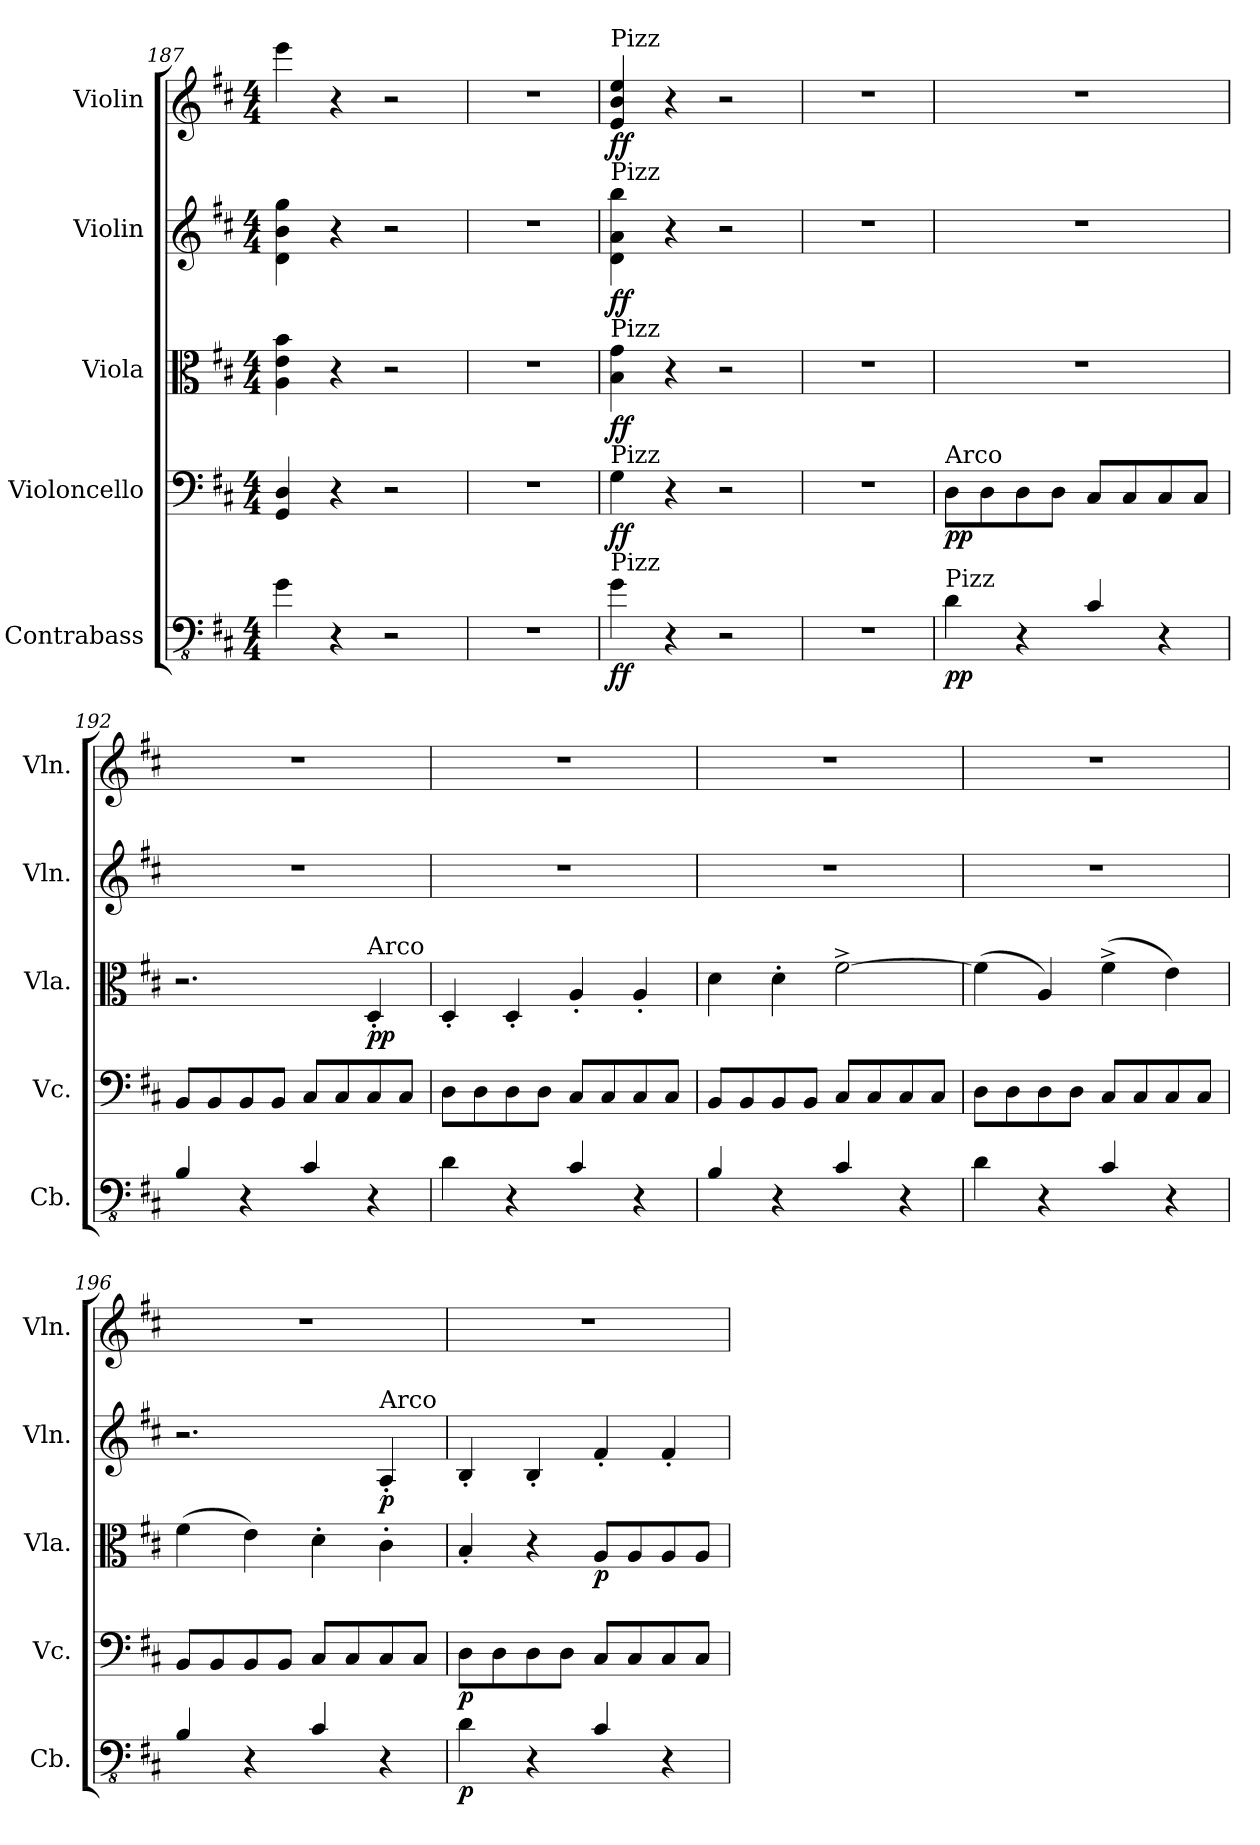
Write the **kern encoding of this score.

**kern	**dynam	**kern	**dynam	**kern	**dynam	**kern	**dynam	**kern	**dynam
*part5	*part5	*part4	*part4	*part3	*part3	*part2	*part2	*part1	*part1
*staff5	*staff5	*staff4	*staff4	*staff3	*staff3	*staff2	*staff2	*staff1	*staff1
*I"Contrabass	*	*I"Violoncello	*	*I"Viola	*	*I"Violin	*	*I"Violin	*
*I'Cb.	*	*I'Vc.	*	*I'Vla.	*	*I'Vln.	*	*I'Vln.	*
*clefFv4	*	*clefF4	*	*clefC3	*	*clefG2	*	*clefG2	*
*ITrd7c12	*	*	*	*	*	*	*	*	*
*k[f#c#]	*	*k[f#c#]	*	*k[f#c#]	*	*k[f#c#]	*	*k[f#c#]	*
*M4/4	*	*M4/4	*	*M4/4	*	*M4/4	*	*M4/4	*
=187	=187	=187	=187	=187	=187	=187	=187	=187	=187
4GG\	.	4GG/ 4D/	.	4A\ 4e\ 4b\	.	4d\ 4b\ 4gg\	.	4eee\	.
4r	.	4r	.	4r	.	4r	.	4r	.
2r	.	2r	.	2r	.	2r	.	2r	.
=188	=188	=188	=188	=188	=188	=188	=188	=188	=188
1r	.	1r	.	1r	.	1r	.	1r	.
=189	=189	=189	=189	=189	=189	=189	=189	=189	=189
!	!	!	!	!	!	!	!	!LO:TX:a:t=Pizz	!
!	!	!	!	!	!	!LO:TX:a:t=Pizz	!	!	!
!	!	!	!	!LO:TX:a:t=Pizz	!	!	!	!	!
!	!	!LO:TX:a:t=Pizz	!	!	!	!	!	!	!
!LO:TX:a:t=Pizz	!	!	!	!	!	!	!	!	!
!	!LO:DY:b	!	!LO:DY:b	!	!LO:DY:b	!	!LO:DY:b	!	!LO:DY:b
4GG\	ff	4G\	ff	4B\ 4g\	ff	4d\ 4a\ 4bb\	ff	4e/ 4b/ 4ee/	ff
4r	.	4r	.	4r	.	4r	.	4r	.
2r	.	2r	.	2r	.	2r	.	2r	.
=190	=190	=190	=190	=190	=190	=190	=190	=190	=190
1r	.	1r	.	1r	.	1r	.	1r	.
=191	=191	=191	=191	=191	=191	=191	=191	=191	=191
!	!	!LO:TX:a:t=Arco	!	!	!	!	!	!	!
!LO:TX:a:t=Pizz	!	!	!	!	!	!	!	!	!
!	!LO:DY:b	!	!LO:DY:b	!	!	!	!	!	!
4DD\	pp	8D\L	pp	1r	.	1r	.	1r	.
.	.	8D\	.	.	.	.	.	.	.
4r	.	8D\	.	.	.	.	.	.	.
.	.	8D\J	.	.	.	.	.	.	.
4CC#/	.	8C#/L	.	.	.	.	.	.	.
.	.	8C#/	.	.	.	.	.	.	.
4r	.	8C#/	.	.	.	.	.	.	.
.	.	8C#/J	.	.	.	.	.	.	.
!!LO:LB:g=z
=192	=192	=192	=192	=192	=192	=192	=192	=192	=192
4BBB/	.	8BB/L	.	2.r	.	1r	.	1r	.
.	.	8BB/	.	.	.	.	.	.	.
4r	.	8BB/	.	.	.	.	.	.	.
.	.	8BB/J	.	.	.	.	.	.	.
4CC#/	.	8C#/L	.	.	.	.	.	.	.
.	.	8C#/	.	.	.	.	.	.	.
!	!	!	!	!LO:TX:a:t=Arco	!	!	!	!	!
!	!	!	!	!	!LO:DY:b	!	!	!	!
4r	.	8C#/	.	4D'/	pp	.	.	.	.
.	.	8C#/J	.	.	.	.	.	.	.
=193	=193	=193	=193	=193	=193	=193	=193	=193	=193
4DD\	.	8D\L	.	4D'/	.	1r	.	1r	.
.	.	8D\	.	.	.	.	.	.	.
4r	.	8D\	.	4D'/	.	.	.	.	.
.	.	8D\J	.	.	.	.	.	.	.
4CC#/	.	8C#/L	.	4A'/	.	.	.	.	.
.	.	8C#/	.	.	.	.	.	.	.
4r	.	8C#/	.	4A'/	.	.	.	.	.
.	.	8C#/J	.	.	.	.	.	.	.
=194	=194	=194	=194	=194	=194	=194	=194	=194	=194
4BBB/	.	8BB/L	.	4d\	.	1r	.	1r	.
.	.	8BB/	.	.	.	.	.	.	.
4r	.	8BB/	.	4d'\	.	.	.	.	.
.	.	8BB/J	.	.	.	.	.	.	.
4CC#/	.	8C#/L	.	[2f#^\	.	.	.	.	.
.	.	8C#/	.	.	.	.	.	.	.
4r	.	8C#/	.	.	.	.	.	.	.
.	.	8C#/J	.	.	.	.	.	.	.
=195	=195	=195	=195	=195	=195	=195	=195	=195	=195
4DD\	.	8D\L	.	(4f#\]	.	1r	.	1r	.
.	.	8D\	.	.	.	.	.	.	.
4r	.	8D\	.	4A/)	.	.	.	.	.
.	.	8D\J	.	.	.	.	.	.	.
4CC#/	.	8C#/L	.	(4f#^\	.	.	.	.	.
.	.	8C#/	.	.	.	.	.	.	.
4r	.	8C#/	.	4e\)	.	.	.	.	.
.	.	8C#/J	.	.	.	.	.	.	.
=196	=196	=196	=196	=196	=196	=196	=196	=196	=196
4BBB/	.	8BB/L	.	(4f#\	.	2.r	.	1r	.
.	.	8BB/	.	.	.	.	.	.	.
4r	.	8BB/	.	4e\)	.	.	.	.	.
.	.	8BB/J	.	.	.	.	.	.	.
4CC#/	.	8C#/L	.	4d'\	.	.	.	.	.
.	.	8C#/	.	.	.	.	.	.	.
!	!	!	!	!	!	!LO:TX:a:t=Arco	!	!	!
!	!	!	!	!	!	!	!LO:DY:b	!	!
4r	.	8C#/	.	4c#'\	.	4A'/	p	.	.
.	.	8C#/J	.	.	.	.	.	.	.
!!LO:PB:g=z
=197	=197	=197	=197	=197	=197	=197	=197	=197	=197
!	!LO:DY:b	!	!LO:DY:b	!	!	!	!	!	!
4DD\	p	8D\L	p	4B'/	.	4B'/	.	1r	.
.	.	8D\	.	.	.	.	.	.	.
4r	.	8D\	.	4r	.	4B'/	.	.	.
.	.	8D\J	.	.	.	.	.	.	.
!	!	!	!	!	!LO:DY:b	!	!	!	!
4CC#/	.	8C#/L	.	8A/L	p	4f#'/	.	.	.
.	.	8C#/	.	8A/	.	.	.	.	.
4r	.	8C#/	.	8A/	.	4f#'/	.	.	.
.	.	8C#/J	.	8A/J	.	.	.	.	.
=	=	=	=	=	=	=	=	=	=
*-	*-	*-	*-	*-	*-	*-	*-	*-	*-
